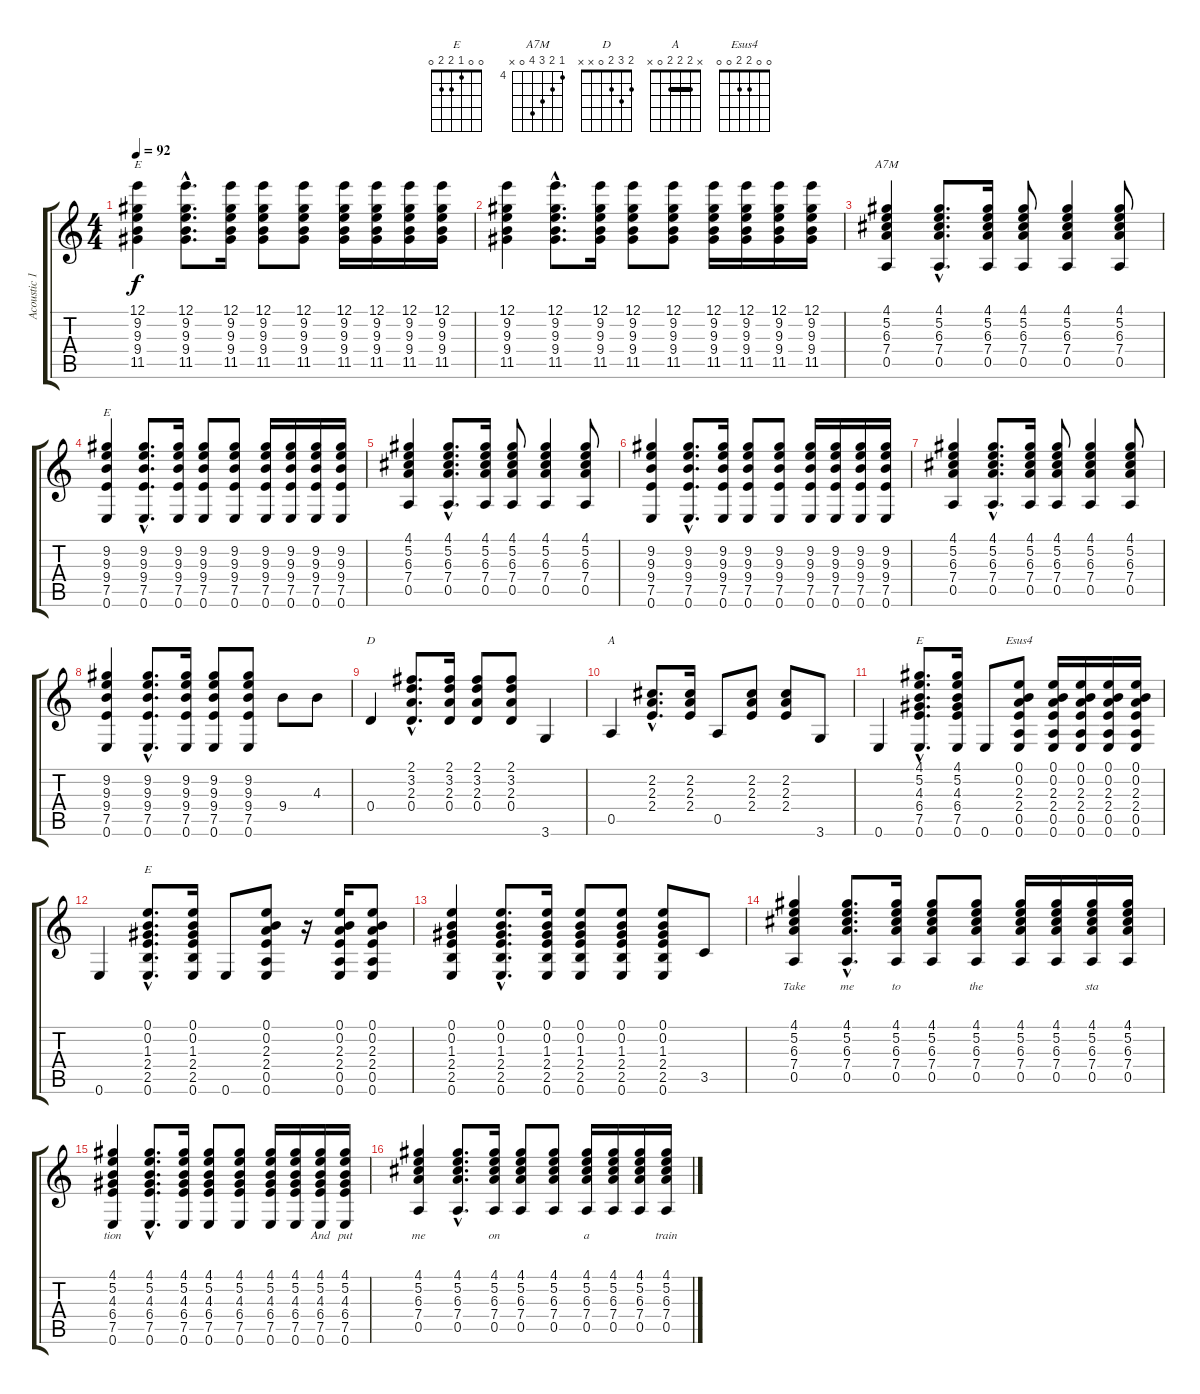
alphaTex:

\track ("Acoustic 12 string" "Acoustic 1") {instrument acousticguitarsteel}
\staff {score tabs}
\tuning (E4 B3 G3 D3 A2 E2) {hide}
\chord ("E" 12 9 9 9 11 x) {firstfret 9 barre 9}
\chord ("A7M" 4 5 6 7 0 x) {firstfret 4}
\chord ("E" x 9 9 9 7 0) {firstfret 7 barre 9}
\chord ("D" 2 3 2 0 x x)
\chord ("A" x 2 2 2 0 x) {barre 2}
\chord ("E" 4 5 4 6 7 0) {firstfret 4 barre 4}
\chord ("Esus4" 0 0 2 2 0 0)
\chord ("E" 0 0 1 2 2 0)
\ts (4 4)
\tempo 92
\clef g2
\ks c
(12.1 9.2 9.3 9.4 11.5).4{ch "E" dy f instrument acousticguitarsteel} (12.1{hac} 9.2{hac} 9.3{hac} 9.4{hac} 11.5{hac}).8{d} (12.1 9.2 9.3 9.4 11.5).16 (12.1 9.2 9.3 9.4 11.5).8 (12.1 9.2 9.3 9.4 11.5).8 (12.1 9.2 9.3 9.4 11.5).16 (12.1 9.2 9.3 9.4 11.5).16 (12.1 9.2 9.3 9.4 11.5).16 (12.1 9.2 9.3 9.4 11.5).16 |
(12.1 9.2 9.3 9.4 11.5).4 (12.1{hac} 9.2{hac} 9.3{hac} 9.4{hac} 11.5{hac}).8{d} (12.1 9.2 9.3 9.4 11.5).16 (12.1 9.2 9.3 9.4 11.5).8 (12.1 9.2 9.3 9.4 11.5).8 (12.1 9.2 9.3 9.4 11.5).16 (12.1 9.2 9.3 9.4 11.5).16 (12.1 9.2 9.3 9.4 11.5).16 (12.1 9.2 9.3 9.4 11.5).16 |
(4.1 5.2 6.3 7.4 0.5).4{ch "A7M"} (4.1{hac} 5.2{hac} 6.3{hac} 7.4{hac} 0.5{hac}).8{d} (4.1 5.2 6.3 7.4 0.5).16 (4.1 5.2 6.3 7.4 0.5).8 (4.1 5.2 6.3 7.4 0.5).4 (4.1 5.2 6.3 7.4 0.5).8 |
(9.2 9.3 9.4 7.5 0.6).4{ch "E"} (9.2{hac} 9.3{hac} 9.4{hac} 7.5{hac} 0.6{hac}).8{d} (9.2 9.3 9.4 7.5 0.6).16 (9.2 9.3 9.4 7.5 0.6).8 (9.2 9.3 9.4 7.5 0.6).8 (9.2 9.3 9.4 7.5 0.6).16 (9.2 9.3 9.4 7.5 0.6).16 (9.2 9.3 9.4 7.5 0.6).16 (9.2 9.3 9.4 7.5 0.6).16 |
(4.1 5.2 6.3 7.4 0.5).4 (4.1{hac} 5.2{hac} 6.3{hac} 7.4{hac} 0.5{hac}).8{d} (4.1 5.2 6.3 7.4 0.5).16 (4.1 5.2 6.3 7.4 0.5).8 (4.1 5.2 6.3 7.4 0.5).4 (4.1 5.2 6.3 7.4 0.5).8 |
(9.2 9.3 9.4 7.5 0.6).4 (9.2{hac} 9.3{hac} 9.4{hac} 7.5{hac} 0.6{hac}).8{d} (9.2 9.3 9.4 7.5 0.6).16 (9.2 9.3 9.4 7.5 0.6).8 (9.2 9.3 9.4 7.5 0.6).8 (9.2 9.3 9.4 7.5 0.6).16 (9.2 9.3 9.4 7.5 0.6).16 (9.2 9.3 9.4 7.5 0.6).16 (9.2 9.3 9.4 7.5 0.6).16 |
(4.1 5.2 6.3 7.4 0.5).4 (4.1{hac} 5.2{hac} 6.3{hac} 7.4{hac} 0.5{hac}).8{d} (4.1 5.2 6.3 7.4 0.5).16 (4.1 5.2 6.3 7.4 0.5).8 (4.1 5.2 6.3 7.4 0.5).4 (4.1 5.2 6.3 7.4 0.5).8 |
(9.2 9.3 9.4 7.5 0.6).4 (9.2{hac} 9.3{hac} 9.4{hac} 7.5{hac} 0.6{hac}).8{d} (9.2 9.3 9.4 7.5 0.6).16 (9.2 9.3 9.4 7.5 0.6).8 (9.2 9.3 9.4 7.5 0.6).8 9.4.8 4.3.8 |
0.4.4{ch "D"} (2.1{hac} 3.2{hac} 2.3{hac} 0.4{hac}).8{d} (2.1 3.2 2.3 0.4).16 (2.1 3.2 2.3 0.4).8 (2.1 3.2 2.3 0.4).8 3.6.4 |
0.5.4{ch "A"} (2.2{hac} 2.3{hac} 2.4{hac}).8{d} (2.2 2.3 2.4).16 0.5.8 (2.2 2.3 2.4).8 (2.2 2.3 2.4).8 3.6.8 |
0.6.4 (4.1{hac} 5.2{hac} 4.3{hac} 6.4{hac} 7.5{hac} 0.6{hac}).8{d ch "E"} (4.1 5.2 4.3 6.4 7.5 0.6).16 0.6.8 (0.1 0.2 2.3 2.4 0.5 0.6).8{ch "Esus4"} (0.1 0.2 2.3 2.4 0.5 0.6).16 (0.1 0.2 2.3 2.4 0.5 0.6).16 (0.1 0.2 2.3 2.4 0.5 0.6).16 (0.1 0.2 2.3 2.4 0.5 0.6).16 |
0.6.4 (0.1{hac} 0.2{hac} 1.3{hac} 2.4{hac} 2.5{hac} 0.6{hac}).8{d ch "E"} (0.1 0.2 1.3 2.4 2.5 0.6).16 0.6.8 (0.1 0.2 2.3 2.4 0.5 0.6).8 r.16 (0.1 0.2 2.3 2.4 0.5 0.6).16 (0.1 0.2 2.3 2.4 0.5 0.6).8 |
(0.1 0.2 1.3 2.4 2.5 0.6).4 (0.1{hac} 0.2{hac} 1.3{hac} 2.4{hac} 2.5{hac} 0.6{hac}).8{d} (0.1 0.2 1.3 2.4 2.5 0.6).16 (0.1 0.2 1.3 2.4 2.5 0.6).8 (0.1 0.2 1.3 2.4 2.5 0.6).8 (0.1 0.2 1.3 2.4 2.5 0.6).8 3.5.8 |
(4.1 5.2 6.3 7.4 0.5).4{lyrics (0 "Take") lyrics (1 "") lyrics (2 "") lyrics (3 "") lyrics (4 "")} (4.1{hac} 5.2{hac} 6.3{hac} 7.4{hac} 0.5{hac}).8{d lyrics (0 "me") lyrics (1 "") lyrics (2 "") lyrics (3 "") lyrics (4 "")} (4.1 5.2 6.3 7.4 0.5).16{lyrics (0 "to") lyrics (1 "") lyrics (2 "") lyrics (3 "") lyrics (4 "")} (4.1 5.2 6.3 7.4 0.5).8{lyrics (0 "") lyrics (1 "") lyrics (2 "") lyrics (3 "") lyrics (4 "")} (4.1 5.2 6.3 7.4 0.5).8{lyrics (0 "the") lyrics (1 "") lyrics (2 "") lyrics (3 "") lyrics (4 "")} (4.1 5.2 6.3 7.4 0.5).16{lyrics (0 "") lyrics (1 "") lyrics (2 "") lyrics (3 "") lyrics (4 "")} (4.1 5.2 6.3 7.4 0.5).16{lyrics (0 "") lyrics (1 "") lyrics (2 "") lyrics (3 "") lyrics (4 "")} (4.1 5.2 6.3 7.4 0.5).16{lyrics (0 "sta") lyrics (1 "") lyrics (2 "") lyrics (3 "") lyrics (4 "")} (4.1 5.2 6.3 7.4 0.5).16{lyrics (0 "") lyrics (1 "") lyrics (2 "") lyrics (3 "") lyrics (4 "")} |
(4.1 5.2 4.3 6.4 7.5 0.6).4{lyrics (0 "tion") lyrics (1 "") lyrics (2 "") lyrics (3 "") lyrics (4 "")} (4.1{hac} 5.2{hac} 4.3{hac} 6.4{hac} 7.5{hac} 0.6{hac}).8{d lyrics (0 "") lyrics (1 "") lyrics (2 "") lyrics (3 "") lyrics (4 "")} (4.1 5.2 4.3 6.4 7.5 0.6).16{lyrics (0 "") lyrics (1 "") lyrics (2 "") lyrics (3 "") lyrics (4 "")} (4.1 5.2 4.3 6.4 7.5 0.6).8{lyrics (0 "") lyrics (1 "") lyrics (2 "") lyrics (3 "") lyrics (4 "")} (4.1 5.2 4.3 6.4 7.5 0.6).8{lyrics (0 "") lyrics (1 "") lyrics (2 "") lyrics (3 "") lyrics (4 "")} (4.1 5.2 4.3 6.4 7.5 0.6).16{lyrics (0 "") lyrics (1 "") lyrics (2 "") lyrics (3 "") lyrics (4 "")} (4.1 5.2 4.3 6.4 7.5 0.6).16{lyrics (0 "") lyrics (1 "") lyrics (2 "") lyrics (3 "") lyrics (4 "")} (4.1 5.2 4.3 6.4 7.5 0.6).16{lyrics (0 "And") lyrics (1 "") lyrics (2 "") lyrics (3 "") lyrics (4 "")} (4.1 5.2 4.3 6.4 7.5 0.6).16{lyrics (0 "put") lyrics (1 "") lyrics (2 "") lyrics (3 "") lyrics (4 "")} |
(4.1 5.2 6.3 7.4 0.5).4{lyrics (0 "me") lyrics (1 "") lyrics (2 "") lyrics (3 "") lyrics (4 "")} (4.1{hac} 5.2{hac} 6.3{hac} 7.4{hac} 0.5{hac}).8{d lyrics (0 "") lyrics (1 "") lyrics (2 "") lyrics (3 "") lyrics (4 "")} (4.1 5.2 6.3 7.4 0.5).16{lyrics (0 "on") lyrics (1 "") lyrics (2 "") lyrics (3 "") lyrics (4 "")} (4.1 5.2 6.3 7.4 0.5).8{lyrics (0 "") lyrics (1 "") lyrics (2 "") lyrics (3 "") lyrics (4 "")} (4.1 5.2 6.3 7.4 0.5).8{lyrics (0 "") lyrics (1 "") lyrics (2 "") lyrics (3 "") lyrics (4 "")} (4.1 5.2 6.3 7.4 0.5).16{lyrics (0 "a") lyrics (1 "") lyrics (2 "") lyrics (3 "") lyrics (4 "")} (4.1 5.2 6.3 7.4 0.5).16{lyrics (0 "") lyrics (1 "") lyrics (2 "") lyrics (3 "") lyrics (4 "")} (4.1 5.2 6.3 7.4 0.5).16{lyrics (0 "") lyrics (1 "") lyrics (2 "") lyrics (3 "") lyrics (4 "")} (4.1 5.2 6.3 7.4 0.5).16{lyrics (0 "train") lyrics (1 "") lyrics (2 "") lyrics (3 "") lyrics (4 "")}
